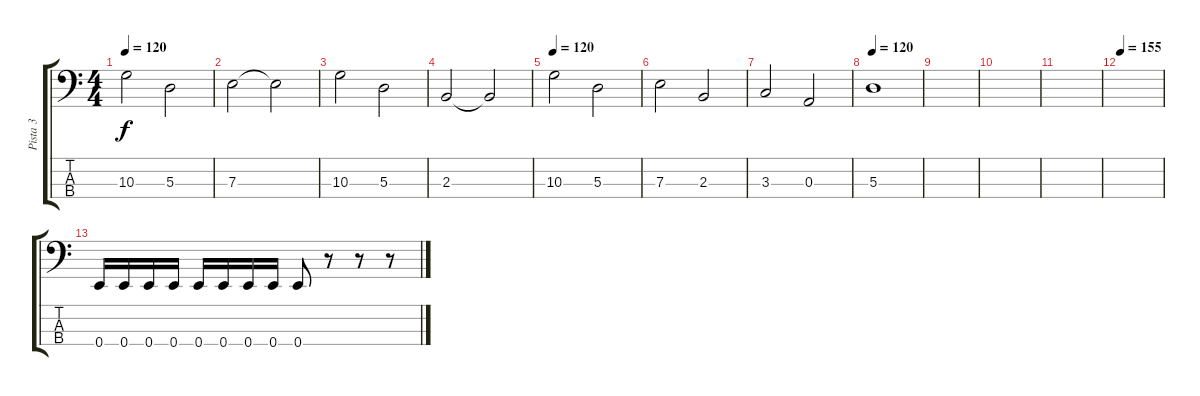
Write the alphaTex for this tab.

\track ("Pista 3" "Pista 3") {instrument electricbassfinger}
\staff {score tabs}
\tuning (G2 D2 A1 E1) {hide}
\ts (4 4)
\tempo 120
\clef f4
\ks c
10.3.2{dy f} 5.3.2 |
7.3.2 7.3{t}.2 |
10.3.2 5.3.2 |
2.3.2 2.3{t}.2 |
\tempo 120
10.3.2 5.3.2 |
7.3.2 2.3.2 |
3.3.2 0.3.2 |
\tempo 120
5.3.1 |
|
|
|
\tempo 155
|
0.4.16 0.4.16 0.4.16 0.4.16 0.4.16 0.4.16 0.4.16 0.4.16 0.4.8 r.8 r.8 r.8
